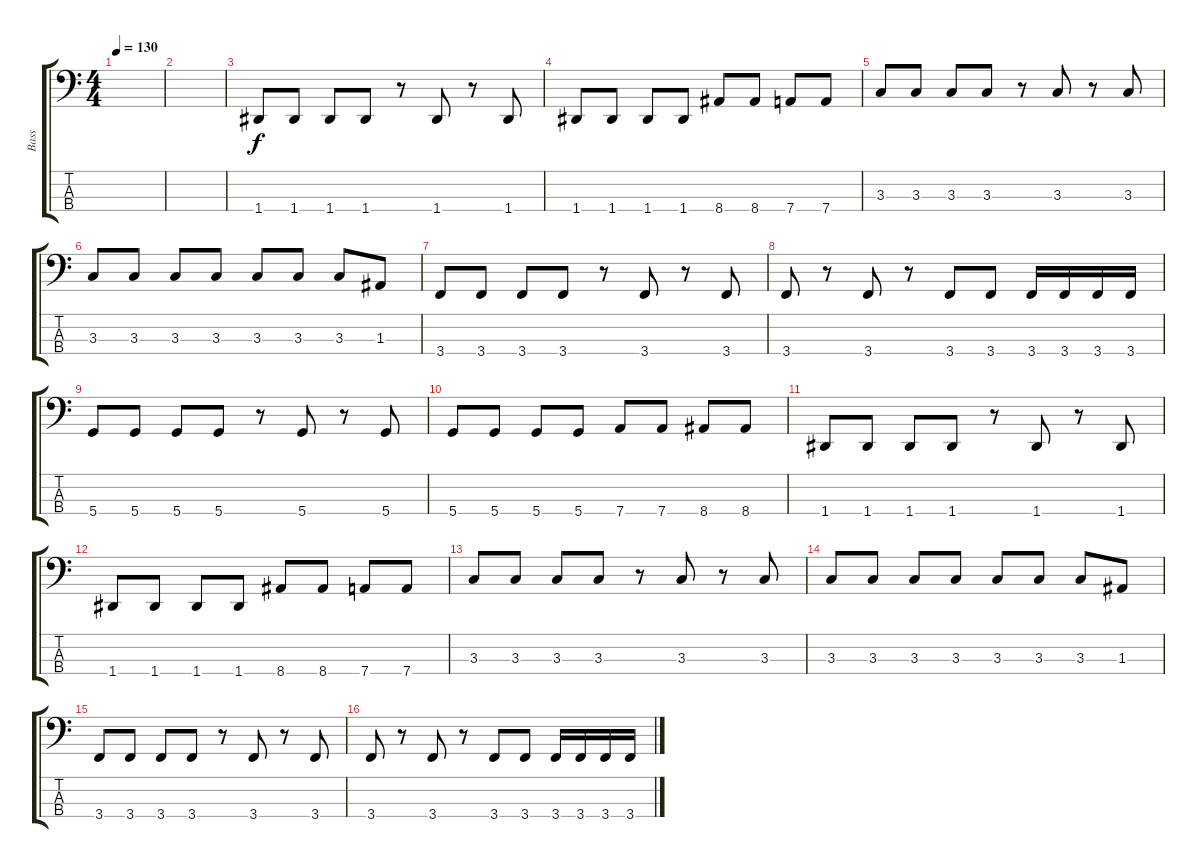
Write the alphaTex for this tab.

\track ("Bass" "Bass") {instrument electricbasspick}
\staff {score tabs}
\tuning (G2 D2 A1 D1) {hide}
\ts (4 4)
\tempo 130
\clef f4
\ks c
|
|
1.4.8 1.4.8 1.4.8 1.4.8 r.8 1.4.8 r.8 1.4.8 |
1.4.8 1.4.8 1.4.8 1.4.8 8.4.8 8.4.8 7.4.8 7.4.8 |
3.3.8 3.3.8 3.3.8 3.3.8 r.8 3.3.8 r.8 3.3.8 |
3.3.8 3.3.8 3.3.8 3.3.8 3.3.8 3.3.8 3.3.8 1.3.8 |
3.4.8 3.4.8 3.4.8 3.4.8 r.8 3.4.8 r.8 3.4.8 |
3.4.8 r.8 3.4.8 r.8 3.4.8 3.4.8 3.4.16 3.4.16 3.4.16 3.4.16 |
5.4.8 5.4.8 5.4.8 5.4.8 r.8 5.4.8 r.8 5.4.8 |
5.4.8 5.4.8 5.4.8 5.4.8 7.4.8 7.4.8 8.4.8 8.4.8 |
1.4.8 1.4.8 1.4.8 1.4.8 r.8 1.4.8 r.8 1.4.8 |
1.4.8 1.4.8 1.4.8 1.4.8 8.4.8 8.4.8 7.4.8 7.4.8 |
3.3.8 3.3.8 3.3.8 3.3.8 r.8 3.3.8 r.8 3.3.8 |
3.3.8 3.3.8 3.3.8 3.3.8 3.3.8 3.3.8 3.3.8 1.3.8 |
3.4.8 3.4.8 3.4.8 3.4.8 r.8 3.4.8 r.8 3.4.8 |
3.4.8 r.8 3.4.8 r.8 3.4.8 3.4.8 3.4.16 3.4.16 3.4.16 3.4.16
